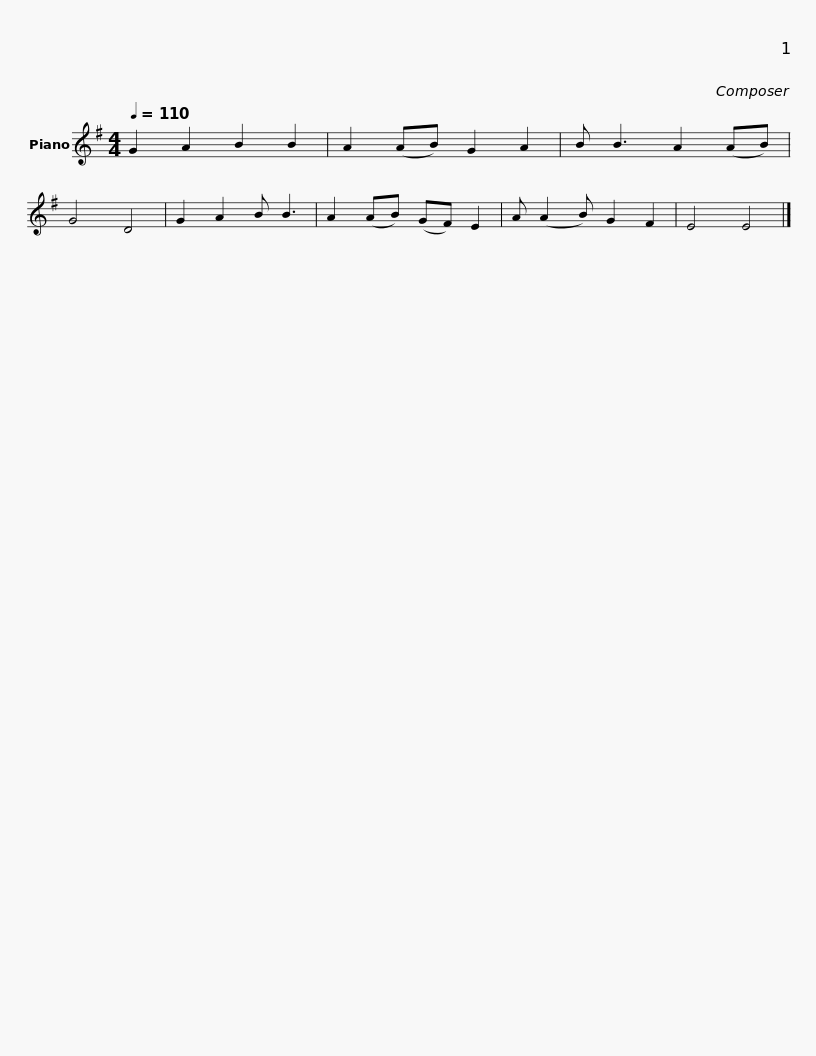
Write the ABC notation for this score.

X:1
L:1/8
Q:1/4=110
M:4/4
I:linebreak $
K:G
V:1 treble
V:1
 G2 A2 B2 B2 | A2 (AB) G2 A2 | B B3 A2 (AB) | G4 D4 |$ G2 A2 B B3 | %5
 A2 (AB) (GF) E2 | A (A2 B) G2 F2 | E4 E4 |] %8
